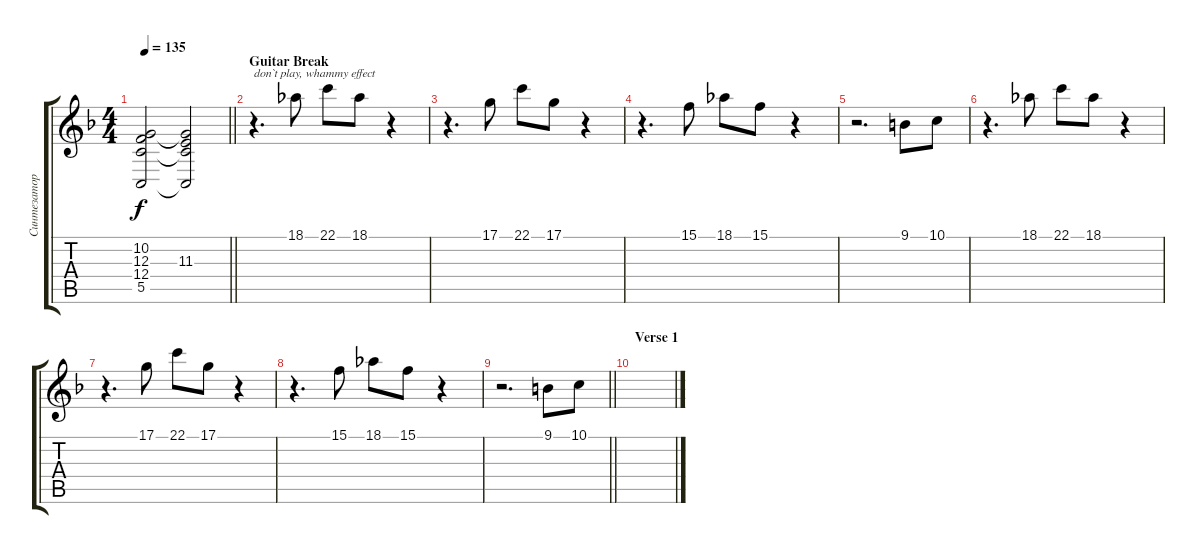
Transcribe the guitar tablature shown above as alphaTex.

\track ("Синтезатор 1" "Синтезатор") {instrument stringensemble1}
\staff {score tabs}
\tuning (D4 A3 F3 C3 G2 D2) {hide}
\ts (4 4)
\tempo 135
\clef g2
\barLineRight lightlight
\ks dminor
(10.2{t} 12.3 12.4{t} 5.5{t}).2{dy f} (10.2{t} 11.3 12.4{t} 5.5{t}).2 |
\section ("" "Guitar Break")
r.4{d txt "don`t play, whammy effect" volume 8 instrument distortionguitar} 18.1.8 22.1.8 18.1.8 r.4 |
r.4{d} 17.1.8 22.1.8 17.1.8 r.4 |
r.4{d} 15.1.8 18.1.8 15.1.8 r.4 |
r.2{d} 9.1.8 10.1.8 |
r.4{d} 18.1.8 22.1.8 18.1.8 r.4 |
r.4{d} 17.1.8 22.1.8 17.1.8 r.4 |
r.4{d} 15.1.8 18.1.8 15.1.8 r.4 |
\barLineRight lightlight
r.2{d} 9.1.8 10.1.8 |
\section ("" "Verse 1")
